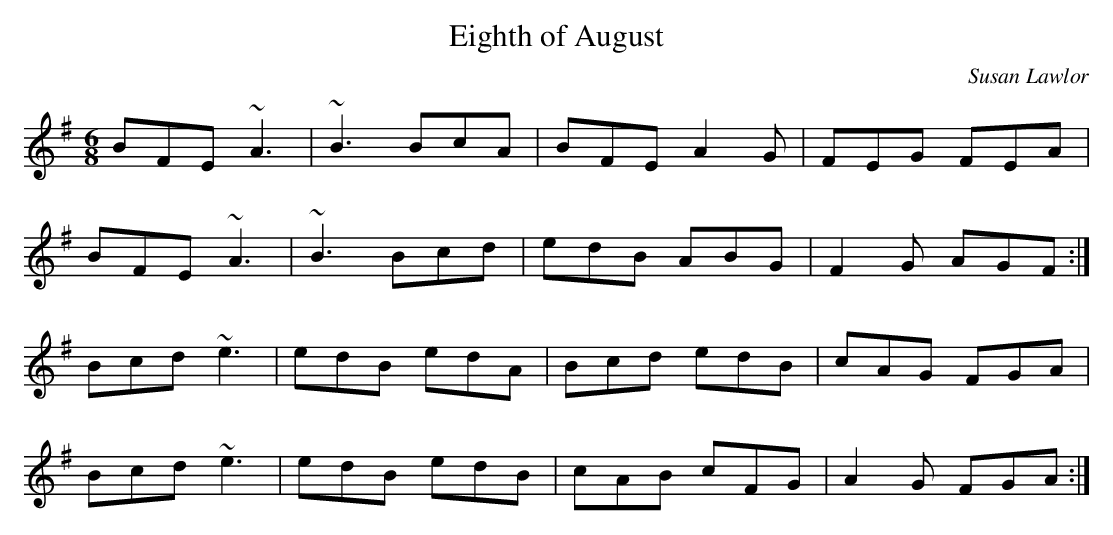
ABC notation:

X:1
T:Eighth of August
M:6/8
L:1/8
C:Susan Lawlor
K:EMin
BFE ~A3 |~B3 BcA|BFE A2 G|FEG FEA|
BFE ~A3|~B3 Bcd|edB ABG|F2 G AGF:|
Bcd ~e3|edB edA|Bcd edB|cAG FGA|
Bcd ~e3|edB edB|cAB cFG|A2 G FGA:|
